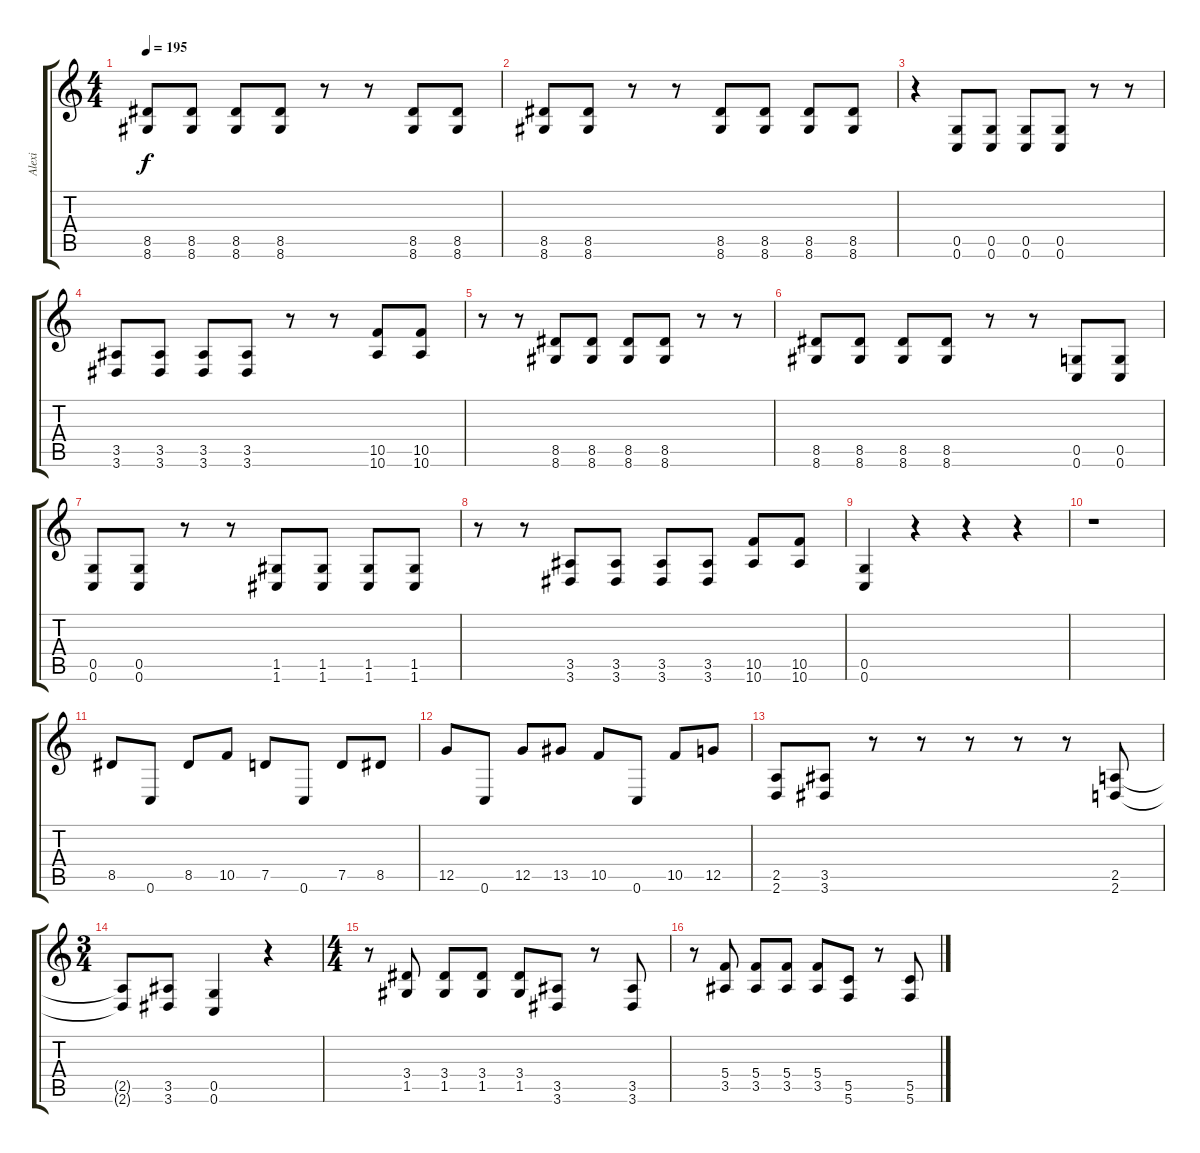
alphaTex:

\track ("Alexi" "Alexi") {instrument distortionguitar}
\staff {score tabs}
\tuning (D4 A3 F3 C3 G2 C2) {hide}
\ts (4 4)
\tempo 195
\clef g2
\ks c
(8.5 8.6).8{dy f} (8.5 8.6).8 (8.5 8.6).8 (8.5 8.6).8 r.8 r.8 (8.5 8.6).8 (8.5 8.6).8 |
(8.5 8.6).8 (8.5 8.6).8 r.8 r.8 (8.5 8.6).8 (8.5 8.6).8 (8.5 8.6).8 (8.5 8.6).8 |
r.4 (0.5 0.6).8 (0.5 0.6).8 (0.5 0.6).8 (0.5 0.6).8 r.8 r.8 |
(3.5 3.6).8 (3.5 3.6).8 (3.5 3.6).8 (3.5 3.6).8 r.8 r.8 (10.5 10.6).8 (10.5 10.6).8 |
r.8 r.8 (8.5 8.6).8 (8.5 8.6).8 (8.5 8.6).8 (8.5 8.6).8 r.8 r.8 |
(8.5 8.6).8 (8.5 8.6).8 (8.5 8.6).8 (8.5 8.6).8 r.8 r.8 (0.5 0.6).8 (0.5 0.6).8 |
(0.5 0.6).8 (0.5 0.6).8 r.8 r.8 (1.5 1.6).8 (1.5 1.6).8 (1.5 1.6).8 (1.5 1.6).8 |
r.8 r.8 (3.5 3.6).8 (3.5 3.6).8 (3.5 3.6).8 (3.5 3.6).8 (10.5 10.6).8 (10.5 10.6).8 |
(0.5 0.6).4 r.4 r.4 r.4 |
r.1 |
8.5.8 0.6.8 8.5.8 10.5.8 7.5.8 0.6.8 7.5.8 8.5.8 |
12.5.8 0.6.8 12.5.8 13.5.8 10.5.8 0.6.8 10.5.8 12.5.8 |
(2.5 2.6).8 (3.5 3.6).8 r.8 r.8 r.8 r.8 r.8 (2.5 2.6).8 |
\ts (3 4)
(2.5{t} 2.6{t}).8 (3.5 3.6).8 (0.5 0.6).4 r.4 |
\ts (4 4)
r.8 (3.4 1.5).8 (3.4 1.5).8 (3.4 1.5).8 (3.4 1.5).8 (3.5 3.6).8 r.8 (3.5 3.6).8 |
r.8 (5.4 3.5).8 (5.4 3.5).8 (5.4 3.5).8 (5.4 3.5).8 (5.5 5.6).8 r.8 (5.5 5.6).8
